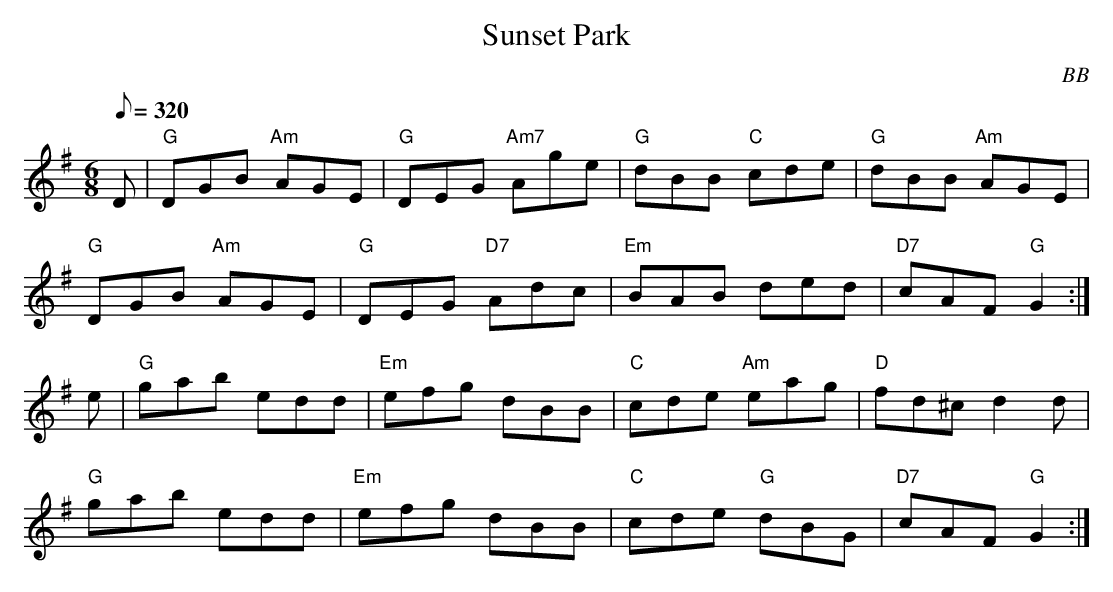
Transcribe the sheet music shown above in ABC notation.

X:1
T: Sunset Park
C: BB
Q: 1/8=320
M: 6/8
L: 1/8
K: G
D|"G"DGB "Am"AGE | "G"DEG "Am7"Age | "G"dBB "C"cde | "G"dBB "Am"AGE |
"G"DGB "Am"AGE | "G"DEG "D7"Adc | "Em"BAB ded | "D7"cAF "G"G2 :|
e|"G"gab edd | "Em"efg dBB | "C"cde "Am"eag | "D"fd^c d2 d |
"G"gab edd | "Em"efg dBB | "C"cde "G"dBG |"D7"cAF "G"G2 :|
